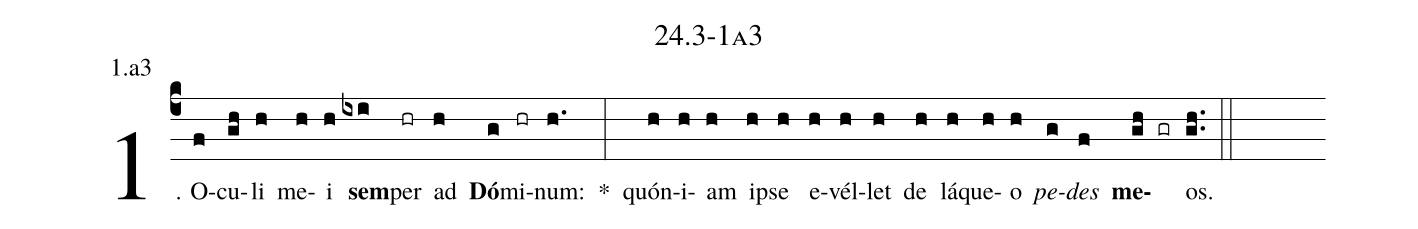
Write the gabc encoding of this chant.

name: 24.3-1a3;
annotation: 1.a3;
%%
(c4)1. O(f)cu(gh)li(h) me(h)i(h) <b>sem</b>(ixi)per(hr) ad(h) <b>Dó</b>(g)mi(hr)num:(h.) *(:) quón(h)i(h)am(h) ip(h)se(h) e(h)vél(h)let(h) de(h) lá(h)que(h)o(h) <i>pe</i>(g)<i>des</i>(f) <b>me</b>(gh gr)os.(gh..) (::)


%E(h) u(h) o(g) u(f) a(gh) e.(gh..) (::)
